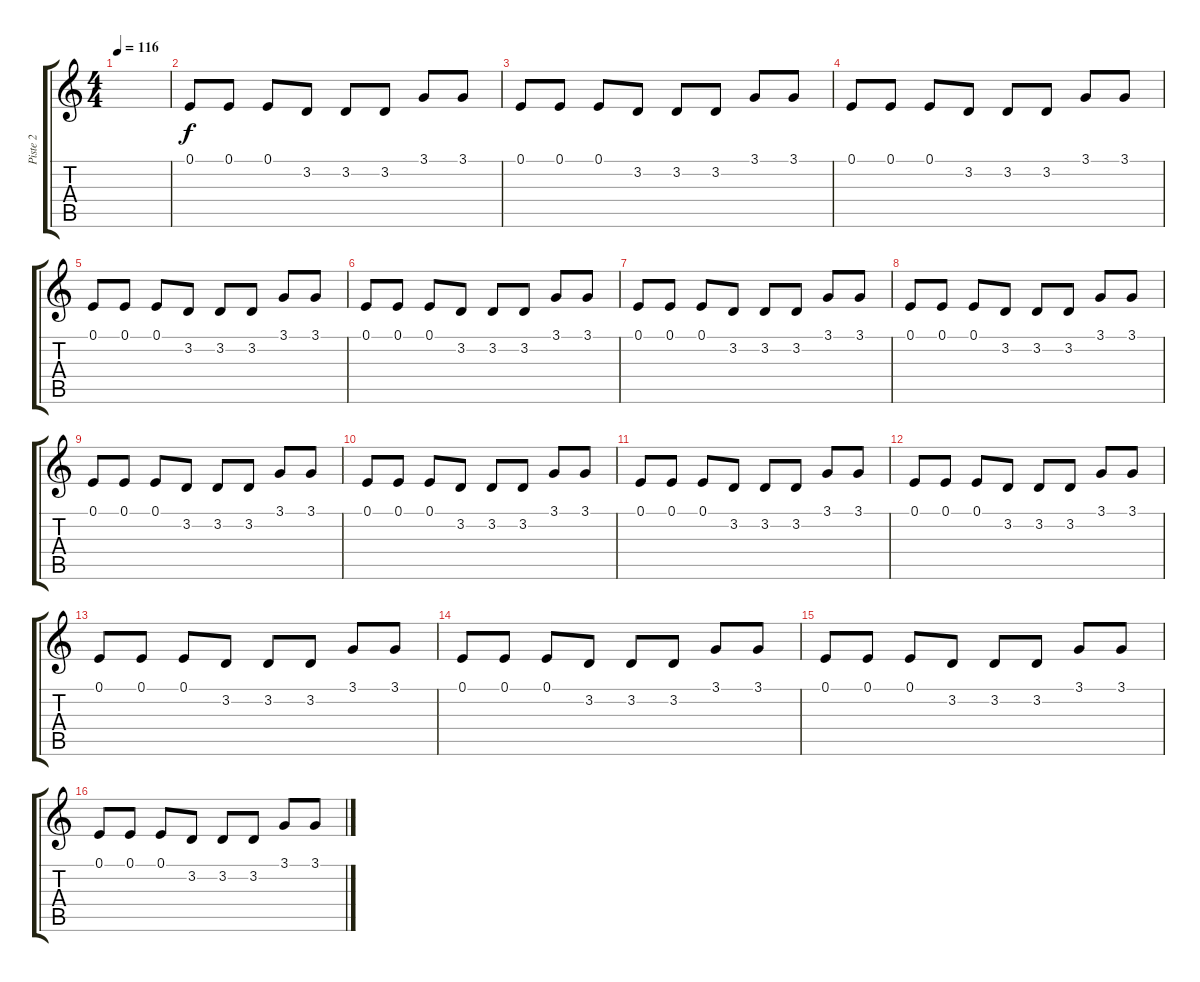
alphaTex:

\track ("Piste 2" "Piste 2") {instrument electricpiano1}
\staff {score tabs}
\tuning (E4 B3 G3 D3 A2 E2) {hide}
\ts (4 4)
\tempo 116
\clef g2
\ks c
|
0.1.8{volume 16 instrument acousticgrandpiano} 0.1.8 0.1.8 3.2.8 3.2.8 3.2.8 3.1.8 3.1.8 |
0.1.8 0.1.8 0.1.8 3.2.8 3.2.8 3.2.8 3.1.8 3.1.8 |
0.1.8 0.1.8 0.1.8 3.2.8 3.2.8 3.2.8 3.1.8 3.1.8 |
0.1.8 0.1.8 0.1.8 3.2.8 3.2.8 3.2.8 3.1.8 3.1.8 |
0.1.8{volume 16 instrument acousticgrandpiano} 0.1.8 0.1.8 3.2.8 3.2.8 3.2.8 3.1.8 3.1.8 |
0.1.8 0.1.8 0.1.8 3.2.8 3.2.8 3.2.8 3.1.8 3.1.8 |
0.1.8 0.1.8 0.1.8 3.2.8 3.2.8 3.2.8 3.1.8 3.1.8 |
0.1.8 0.1.8 0.1.8 3.2.8 3.2.8 3.2.8 3.1.8 3.1.8 |
0.1.8{volume 16 instrument acousticgrandpiano} 0.1.8 0.1.8 3.2.8 3.2.8 3.2.8 3.1.8 3.1.8 |
0.1.8 0.1.8 0.1.8 3.2.8 3.2.8 3.2.8 3.1.8 3.1.8 |
0.1.8 0.1.8 0.1.8 3.2.8 3.2.8 3.2.8 3.1.8 3.1.8 |
0.1.8 0.1.8 0.1.8 3.2.8 3.2.8 3.2.8 3.1.8 3.1.8 |
0.1.8{volume 16 instrument acousticgrandpiano} 0.1.8 0.1.8 3.2.8 3.2.8 3.2.8 3.1.8 3.1.8 |
0.1.8 0.1.8 0.1.8 3.2.8 3.2.8 3.2.8 3.1.8 3.1.8 |
0.1.8 0.1.8 0.1.8 3.2.8 3.2.8 3.2.8 3.1.8 3.1.8
